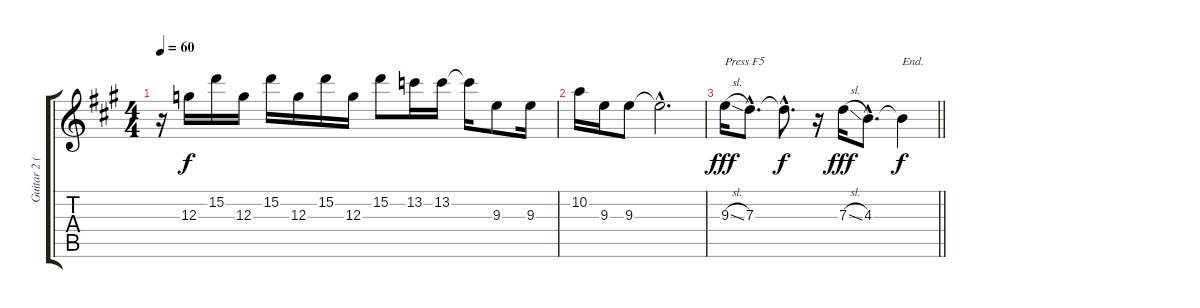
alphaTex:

\track ("Guitar 2 (Clean)" "Guitar 2 (") {instrument electricguitarjazz}
\staff {score tabs}
\tuning (E4 B3 G3 D3 A2 E2) {hide}
\ts (4 4)
\tempo 60
\clef g2
\ks a
r.16{dy f} 12.3.16 15.2.16 12.3.16 15.2.16 12.3.16 15.2.16 12.3.16 15.2.8 13.2.16 13.2.16 13.2{t}.16 9.3.8 9.3.16 |
10.2.16 9.3.16 9.3.8 9.3{hac t}.2{d} |
\barLineRight lightlight
9.3{sl}.16{txt "Press F5" dy fff} 7.3{hac}.8{d} 7.3{hac t}.8{d dy f} r.16 7.3{sl}.16{dy fff} 4.3{hac}.8{d} 4.3{t}.4{txt "End. " dy f}
